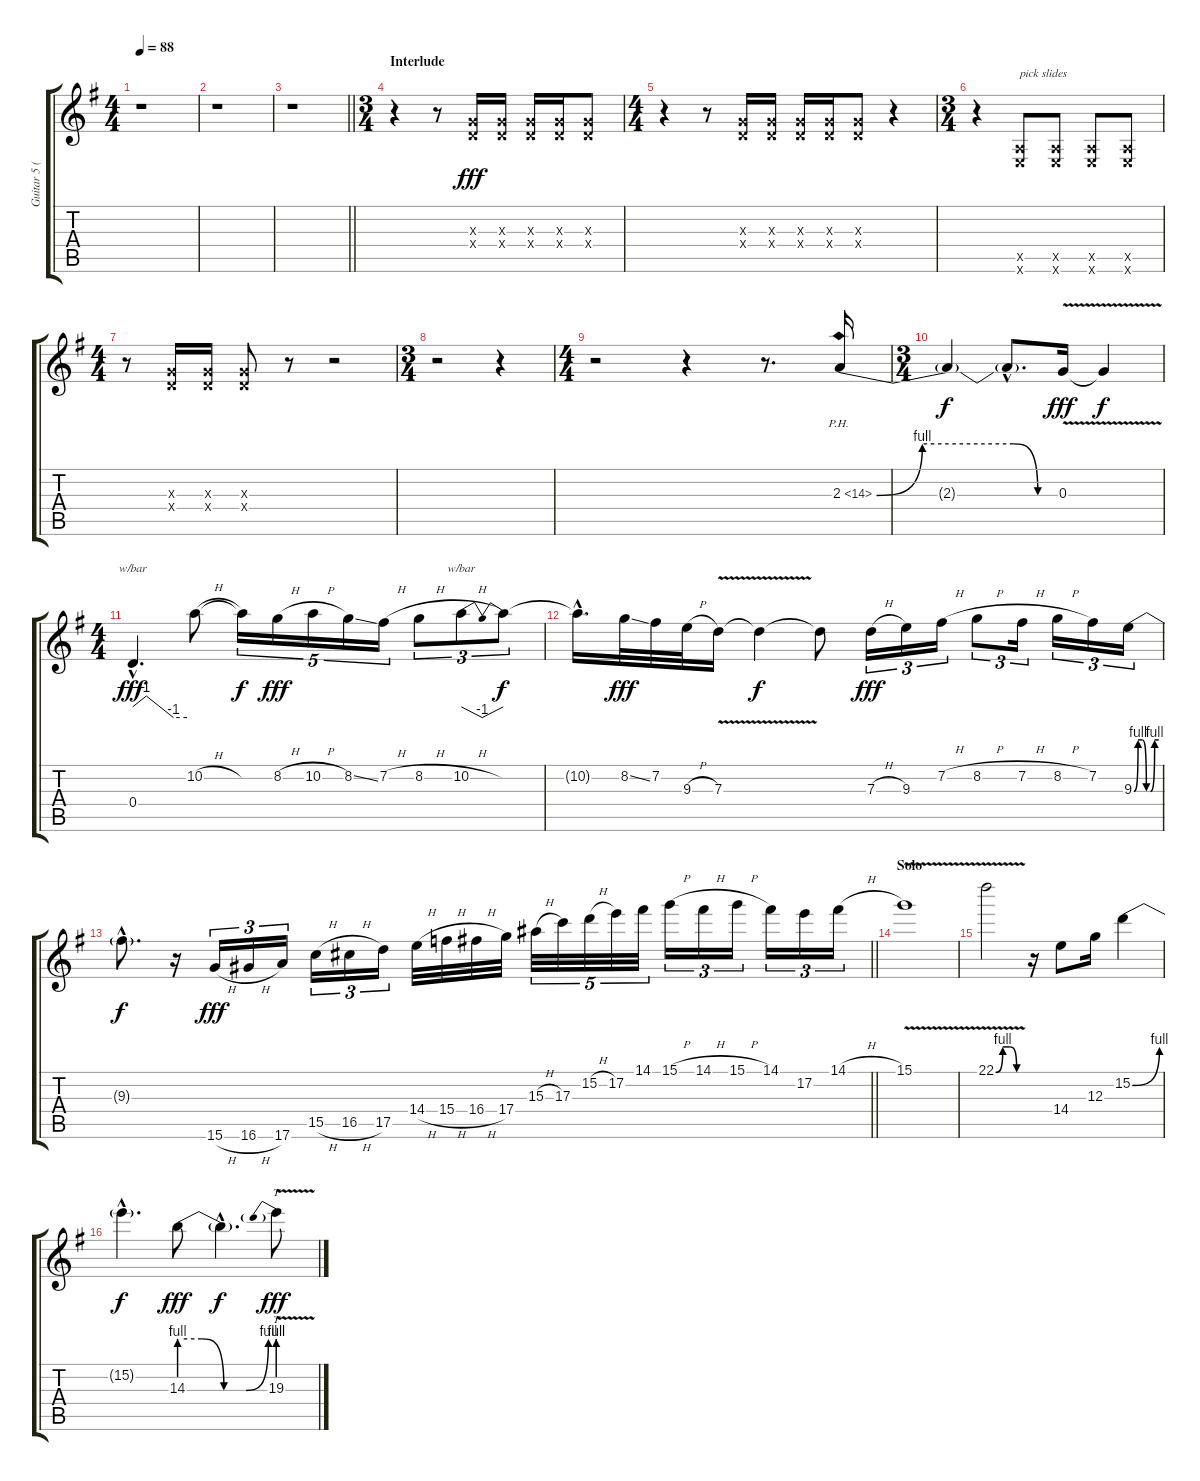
\track ("Guitar 5 (Lead)" "Guitar 5 (") {instrument distortionguitar}
\staff {score tabs}
\tuning (E4 B3 G3 D3 A2 E2) {hide}
\ts (4 4)
\tempo 88
\clef g2
\ks g
r.1{dy fff} |
r.1 |
\barLineRight lightlight
r.1 |
\ts (3 4)
\section ("" "Interlude")
r.4 r.8 (0.3{x} 0.4{x}).16 (0.3{x} 0.4{x}).16 (0.3{x} 0.4{x}).16 (0.3{x} 0.4{x}).16 (0.3{x} 0.4{x}).8 |
\ts (4 4)
r.4 r.8 (0.3{x} 0.4{x}).16 (0.3{x} 0.4{x}).16 (0.3{x} 0.4{x}).16 (0.3{x} 0.4{x}).16 (0.3{x} 0.4{x}).8 r.4 |
\ts (3 4)
r.4 (0.5{x} 0.6{x}).8{txt "pick slides"} (0.5{x} 0.6{x}).8 (0.5{x} 0.6{x}).8 (0.5{x} 0.6{x}).8 |
\ts (4 4)
r.8 (0.3{x} 0.4{x}).16 (0.3{x} 0.4{x}).16 (0.3{x} 0.4{x}).8 r.8 r.2 |
\ts (3 4)
r.2 r.4 |
\ts (4 4)
r.2 r.4 r.8{d} 2.3{be (custom 0 0 15 4 45 4 53 0 60 0) ph 12}.16 |
\ts (3 4)
2.3{t}.4{dy f} 2.3{hac t}.8{d} 0.3{v}.16{dy fff} 0.3{t}.4{dy f} |
\ts (4 4)
0.4{hac}.4{d tbe (custom default 0 0 15 4 45 -4 60 -4) dy fff} 10.2{h}.8 10.2{t}.16{tu (5 4) dy f} 8.2{h}.16{tu (5 4) dy fff} 10.2{h}.16{tu (5 4)} 8.2{ss}.16{tu (5 4)} 7.2{h}.16{tu (5 4)} 8.2{h}.8{tu (3 2)} 10.2{h}.8{tu (3 2) tbe (dip default 0 0 30 -4 60 0)} 10.2{t}.8{tu (3 2) dy f} |
10.2{hac t}.16{d} 8.2{ss}.32{dy fff} 7.2.32 9.3{h}.32 7.3{v}.16 7.3{t}.4{dy f} 7.3{t}.8 7.3{h}.16{tu (3 2) dy fff} 9.3.16{tu (3 2)} 7.2{h}.16{tu (3 2)} 8.2{h}.8{tu (3 2)} 7.2{h}.16{tu (3 2)} 8.2{h}.16{tu (3 2)} 7.2.16{tu (3 2)} 9.3{be (custom 0 0 10 4 20 4 30 0 40 0 50 4 60 4)}.16{tu (3 2)} |
\barLineRight lightlight
9.3{hac t}.8{d dy f} r.16 15.6{h}.16{tu (3 2) dy fff} 16.6{h}.16{tu (3 2)} 17.6.16{tu (3 2)} 15.5{h}.16{tu (3 2)} 16.5{h}.16{tu (3 2)} 17.5.16{tu (3 2)} 14.4{h}.32 15.4{h}.32 16.4{h}.32 17.4.32 15.3{h}.32{tu (5 4)} 17.3.32{tu (5 4)} 15.2{h}.32{tu (5 4)} 17.2.32{tu (5 4)} 14.1.32{tu (5 4)} 15.1{h}.16{tu (3 2)} 14.1{h}.16{tu (3 2)} 15.1{h}.16{tu (3 2)} 14.1.16{tu (3 2)} 17.2.16{tu (3 2)} 14.1{h}.16{tu (3 2)} |
\section ("" "Solo")
15.1{v}.1 |
22.1{be (custom 0 0 15 4 30 4 45 0 60 0) v}.2 r.16 14.4.8 12.3.16 15.2{be (bend 0 0 60 4)}.4 |
15.2{hac t}.4{d dy f} 14.3{be (custom 0 4 15 4 30 0 45 0 60 4)}.8{dy fff} 14.3{hac t}.4{d dy f} 19.3{be (prebend 0 4 60 4) v}.8{tt dy fff}
